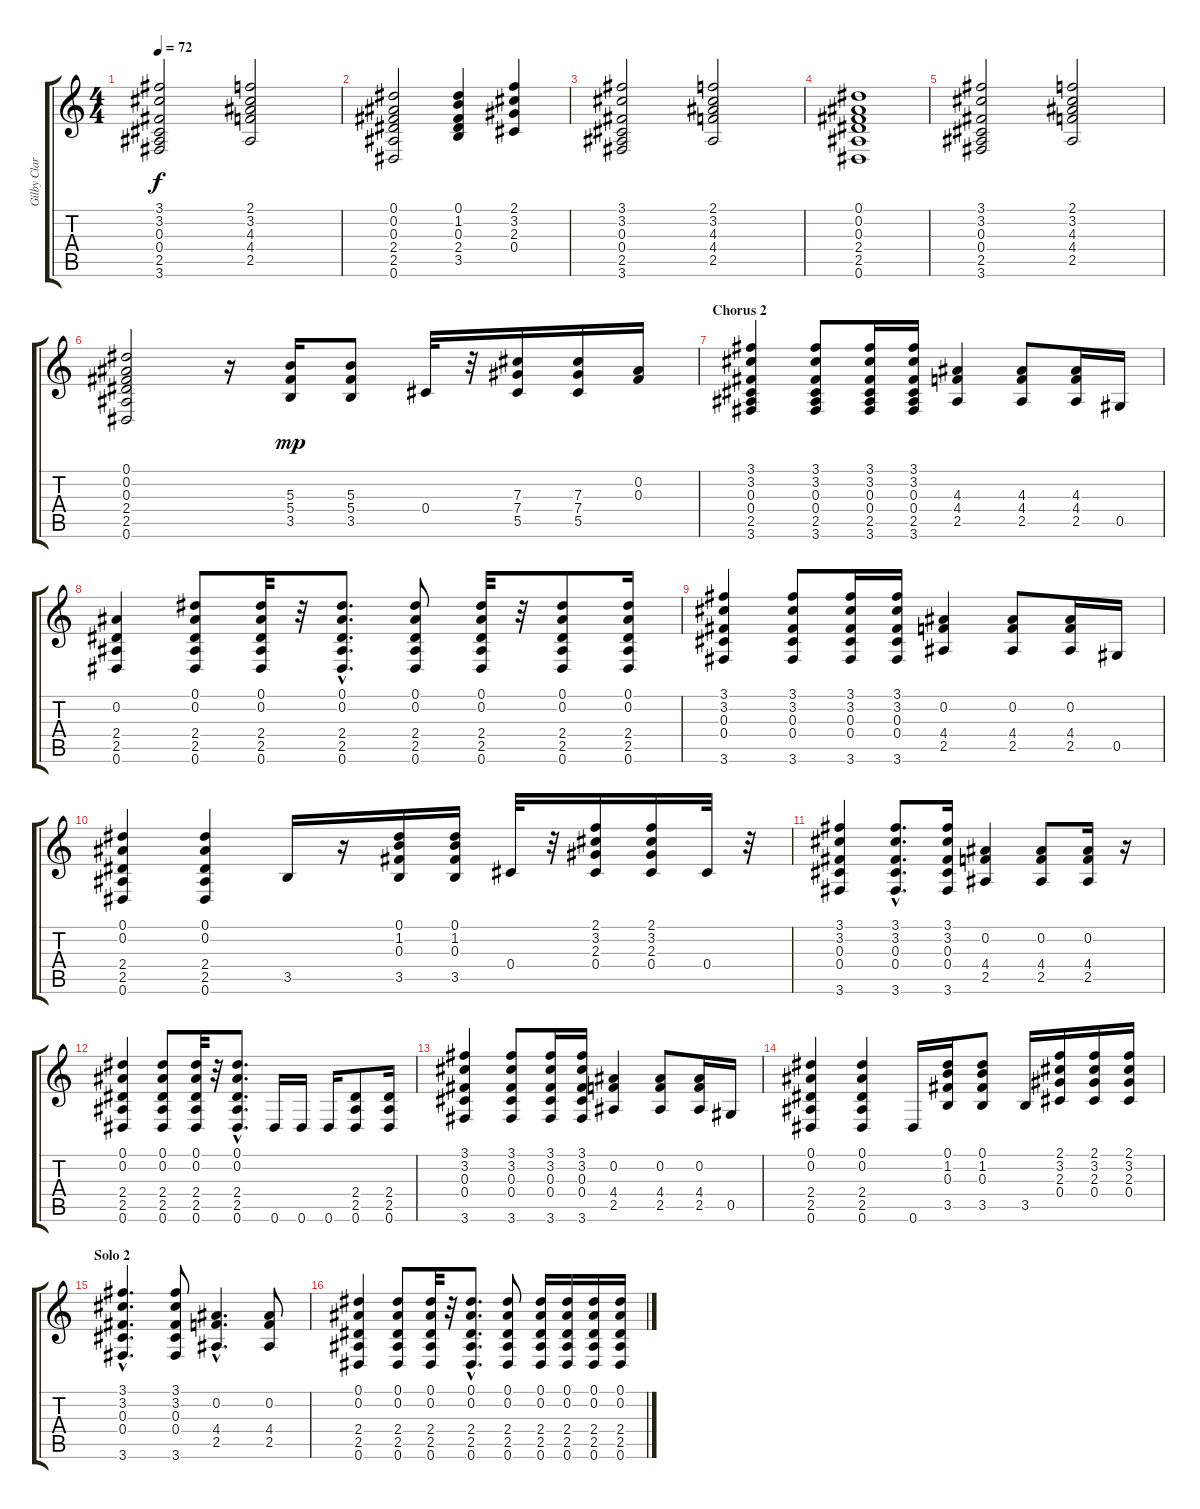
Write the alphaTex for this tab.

\track ("Gilby Clarke" "Gilby Clar") {instrument overdrivenguitar}
\staff {score tabs}
\tuning (Eb4 Bb3 Gb3 Db3 Ab2 Eb2) {hide}
\ts (4 4)
\tempo 72
\clef g2
\ks c
(3.1 3.2 0.3 0.4 2.5 3.6).2{dy f} (2.1 3.2 4.3 4.4 2.5).2 |
(0.1 0.2 0.3 2.4 2.5 0.6).2 (0.1 1.2 0.3 2.4 3.5).4 (2.1 3.2 2.3 0.4).4 |
(3.1 3.2 0.3 0.4 2.5 3.6).2 (2.1 3.2 4.3 4.4 2.5).2 |
(0.1 0.2 0.3 2.4 2.5 0.6).1 |
(3.1 3.2 0.3 0.4 2.5 3.6).2 (2.1 3.2 4.3 4.4 2.5).2 |
(0.1 0.2 0.3 2.4 2.5 0.6).2 r.16 (5.3 5.4 3.5).16{dy mp instrument distortionguitar} (5.3 5.4 3.5).8 0.4.32 r.32 (7.3 7.4 5.5).16 (7.3 7.4 5.5).16 (0.2 0.3).16 |
\section ("" "Chorus 2")
(3.1 3.2 0.3 0.4 2.5 3.6).4 (3.1 3.2 0.3 0.4 2.5 3.6).8 (3.1 3.2 0.3 0.4 2.5 3.6).16 (3.1 3.2 0.3 0.4 2.5 3.6).16 (4.3 4.4 2.5).4 (4.3 4.4 2.5).8 (4.3 4.4 2.5).16 0.5.16 |
(0.2 2.4 2.5 0.6).4 (0.1 0.2 2.4 2.5 0.6).8 (0.1 0.2 2.4 2.5 0.6).32 r.32 (0.1{hac} 0.2{hac} 2.4{hac} 2.5{hac} 0.6{hac}).8{d} (0.1 0.2 2.4 2.5 0.6).8 (0.1 0.2 2.4 2.5 0.6).32 r.32 (0.1 0.2 2.4 2.5 0.6).8 (0.1 0.2 2.4 2.5 0.6).16 |
(3.1 3.2 0.3 0.4 3.6).4 (3.1 3.2 0.3 0.4 3.6).8 (3.1 3.2 0.3 0.4 3.6).16 (3.1 3.2 0.3 0.4 3.6).16 (0.2 4.4 2.5).4 (0.2 4.4 2.5).8 (0.2 4.4 2.5).16 0.5.16 |
(0.1 0.2 2.4 2.5 0.6).4 (0.1 0.2 2.4 2.5 0.6).4 3.5.16 r.16 (0.1 1.2 0.3 3.5).16 (0.1 1.2 0.3 3.5).16 0.4.32 r.32 (2.1 3.2 2.3 0.4).16 (2.1 3.2 2.3 0.4).16 0.4.32 r.32 |
(3.1 3.2 0.3 0.4 3.6).4 (3.1{hac} 3.2{hac} 0.3{hac} 0.4{hac} 3.6{hac}).8{d} (3.1 3.2 0.3 0.4 3.6).16 (0.2 4.4 2.5).4 (0.2 4.4 2.5).8 (0.2 4.4 2.5).16 r.16 |
(0.1 0.2 2.4 2.5 0.6).4 (0.1 0.2 2.4 2.5 0.6).8 (0.1 0.2 2.4 2.5 0.6).32 r.32 (0.1{hac} 0.2{hac} 2.4{hac} 2.5{hac} 0.6{hac}).8{d} 0.6.16 0.6.16 0.6.16 (2.4 2.5 0.6).8 (2.4 2.5 0.6).16 |
(3.1 3.2 0.3 0.4 3.6).4 (3.1 3.2 0.3 0.4 3.6).8 (3.1 3.2 0.3 0.4 3.6).16 (3.1 3.2 0.3 0.4 3.6).16 (0.2 4.4 2.5).4 (0.2 4.4 2.5).8 (0.2 4.4 2.5).16 0.5.16 |
(0.1 0.2 2.4 2.5 0.6).4 (0.1 0.2 2.4 2.5 0.6).4 0.6.16 (0.1 1.2 0.3 3.5).16 (0.1 1.2 0.3 3.5).8 3.5.16 (2.1 3.2 2.3 0.4).16 (2.1 3.2 2.3 0.4).16 (2.1 3.2 2.3 0.4).16 |
\section ("" "Solo 2")
(3.1{hac} 3.2{hac} 0.3{hac} 0.4{hac} 3.6{hac}).4{d} (3.1 3.2 0.3 0.4 3.6).8 (0.2{hac} 4.4{hac} 2.5{hac}).4{d} (0.2 4.4 2.5).8 |
(0.1 0.2 2.4 2.5 0.6).4 (0.1 0.2 2.4 2.5 0.6).8 (0.1 0.2 2.4 2.5 0.6).32 r.32 (0.1{hac} 0.2{hac} 2.4{hac} 2.5{hac} 0.6{hac}).8{d} (0.1 0.2 2.4 2.5 0.6).8 (0.1 0.2 2.4 2.5 0.6).16 (0.1 0.2 2.4 2.5 0.6).16 (0.1 0.2 2.4 2.5 0.6).16 (0.1 0.2 2.4 2.5 0.6).16
